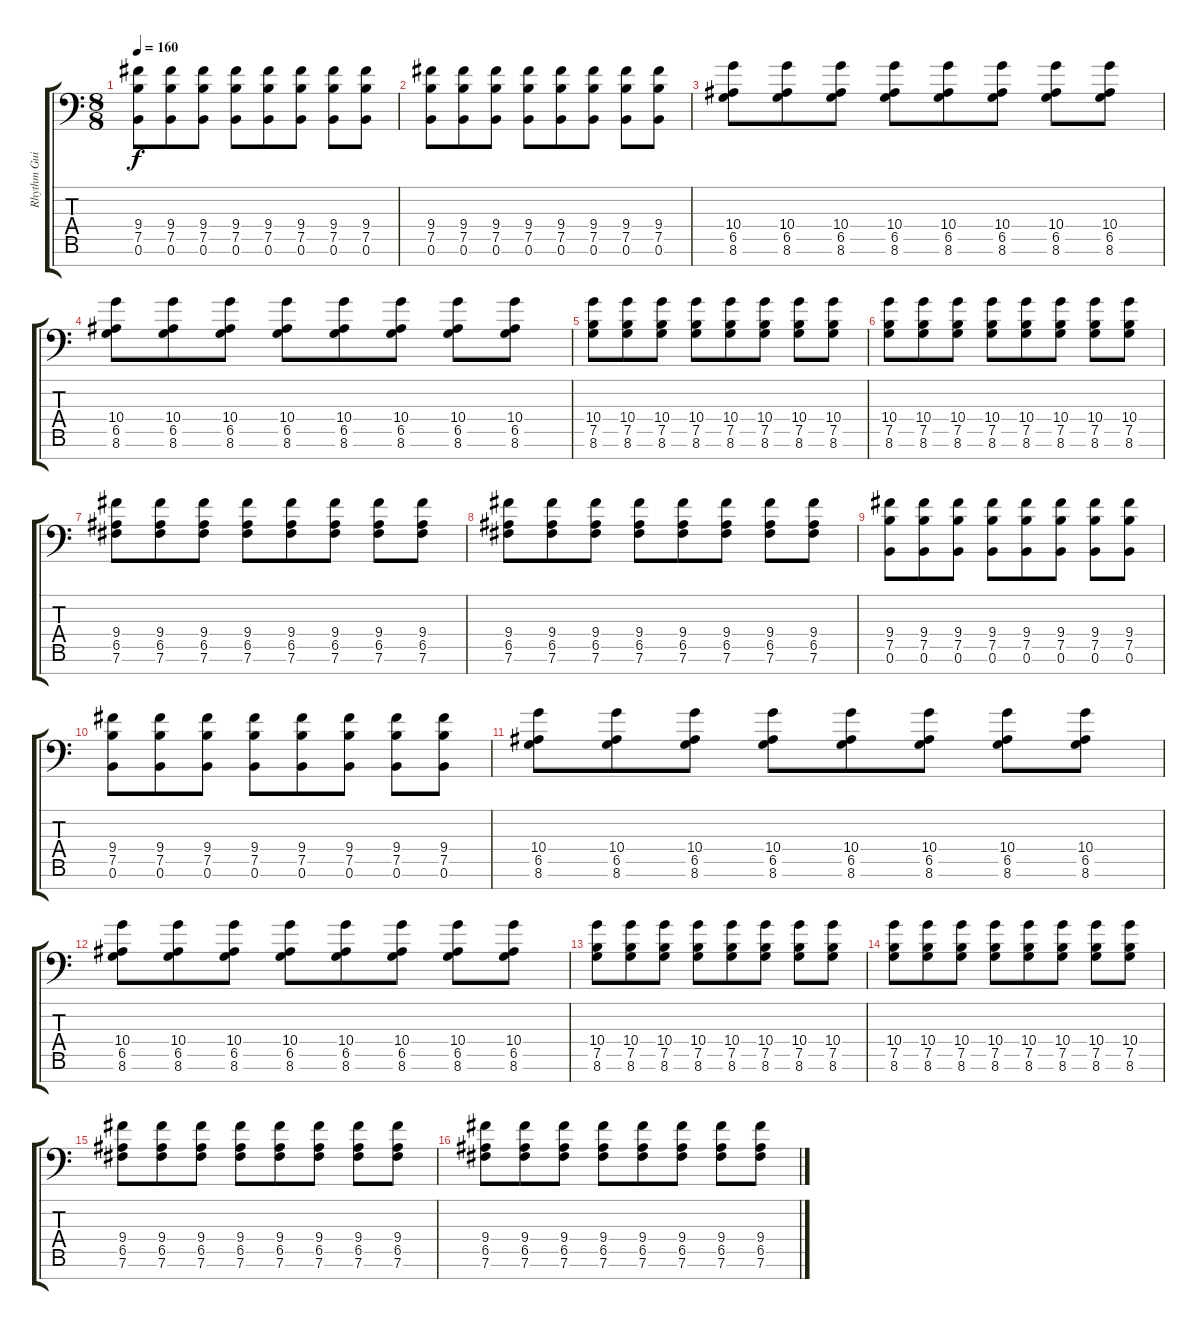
\track ("Rhythm Guitar 2" "Rhythm Gui") {instrument distortionguitar}
\staff {score tabs}
\tuning (B3 G3 D3 A2 E2 B1 Gb1) {hide}
\ts (8 8)
\tempo 160
\clef f4
\ks c
(9.4 7.5 0.6).8{dy f} (9.4 7.5 0.6).8 (9.4 7.5 0.6).8 (9.4 7.5 0.6).8 (9.4 7.5 0.6).8 (9.4 7.5 0.6).8 (9.4 7.5 0.6).8 (9.4 7.5 0.6).8 |
(9.4 7.5 0.6).8 (9.4 7.5 0.6).8 (9.4 7.5 0.6).8 (9.4 7.5 0.6).8 (9.4 7.5 0.6).8 (9.4 7.5 0.6).8 (9.4 7.5 0.6).8 (9.4 7.5 0.6).8 |
(10.4 6.5 8.6).8 (10.4 6.5 8.6).8 (10.4 6.5 8.6).8 (10.4 6.5 8.6).8 (10.4 6.5 8.6).8 (10.4 6.5 8.6).8 (10.4 6.5 8.6).8 (10.4 6.5 8.6).8 |
(10.4 6.5 8.6).8 (10.4 6.5 8.6).8 (10.4 6.5 8.6).8 (10.4 6.5 8.6).8 (10.4 6.5 8.6).8 (10.4 6.5 8.6).8 (10.4 6.5 8.6).8 (10.4 6.5 8.6).8 |
(10.4 7.5 8.6).8 (10.4 7.5 8.6).8 (10.4 7.5 8.6).8 (10.4 7.5 8.6).8 (10.4 7.5 8.6).8 (10.4 7.5 8.6).8 (10.4 7.5 8.6).8 (10.4 7.5 8.6).8 |
(10.4 7.5 8.6).8 (10.4 7.5 8.6).8 (10.4 7.5 8.6).8 (10.4 7.5 8.6).8 (10.4 7.5 8.6).8 (10.4 7.5 8.6).8 (10.4 7.5 8.6).8 (10.4 7.5 8.6).8 |
(9.4 6.5 7.6).8 (9.4 6.5 7.6).8 (9.4 6.5 7.6).8 (9.4 6.5 7.6).8 (9.4 6.5 7.6).8 (9.4 6.5 7.6).8 (9.4 6.5 7.6).8 (9.4 6.5 7.6).8 |
(9.4 6.5 7.6).8 (9.4 6.5 7.6).8 (9.4 6.5 7.6).8 (9.4 6.5 7.6).8 (9.4 6.5 7.6).8 (9.4 6.5 7.6).8 (9.4 6.5 7.6).8 (9.4 6.5 7.6).8 |
(9.4 7.5 0.6).8 (9.4 7.5 0.6).8 (9.4 7.5 0.6).8 (9.4 7.5 0.6).8 (9.4 7.5 0.6).8 (9.4 7.5 0.6).8 (9.4 7.5 0.6).8 (9.4 7.5 0.6).8 |
(9.4 7.5 0.6).8 (9.4 7.5 0.6).8 (9.4 7.5 0.6).8 (9.4 7.5 0.6).8 (9.4 7.5 0.6).8 (9.4 7.5 0.6).8 (9.4 7.5 0.6).8 (9.4 7.5 0.6).8 |
(10.4 6.5 8.6).8 (10.4 6.5 8.6).8 (10.4 6.5 8.6).8 (10.4 6.5 8.6).8 (10.4 6.5 8.6).8 (10.4 6.5 8.6).8 (10.4 6.5 8.6).8 (10.4 6.5 8.6).8 |
(10.4 6.5 8.6).8 (10.4 6.5 8.6).8 (10.4 6.5 8.6).8 (10.4 6.5 8.6).8 (10.4 6.5 8.6).8 (10.4 6.5 8.6).8 (10.4 6.5 8.6).8 (10.4 6.5 8.6).8 |
(10.4 7.5 8.6).8 (10.4 7.5 8.6).8 (10.4 7.5 8.6).8 (10.4 7.5 8.6).8 (10.4 7.5 8.6).8 (10.4 7.5 8.6).8 (10.4 7.5 8.6).8 (10.4 7.5 8.6).8 |
(10.4 7.5 8.6).8 (10.4 7.5 8.6).8 (10.4 7.5 8.6).8 (10.4 7.5 8.6).8 (10.4 7.5 8.6).8 (10.4 7.5 8.6).8 (10.4 7.5 8.6).8 (10.4 7.5 8.6).8 |
(9.4 6.5 7.6).8 (9.4 6.5 7.6).8 (9.4 6.5 7.6).8 (9.4 6.5 7.6).8 (9.4 6.5 7.6).8 (9.4 6.5 7.6).8 (9.4 6.5 7.6).8 (9.4 6.5 7.6).8 |
(9.4 6.5 7.6).8 (9.4 6.5 7.6).8 (9.4 6.5 7.6).8 (9.4 6.5 7.6).8 (9.4 6.5 7.6).8 (9.4 6.5 7.6).8 (9.4 6.5 7.6).8 (9.4 6.5 7.6).8
